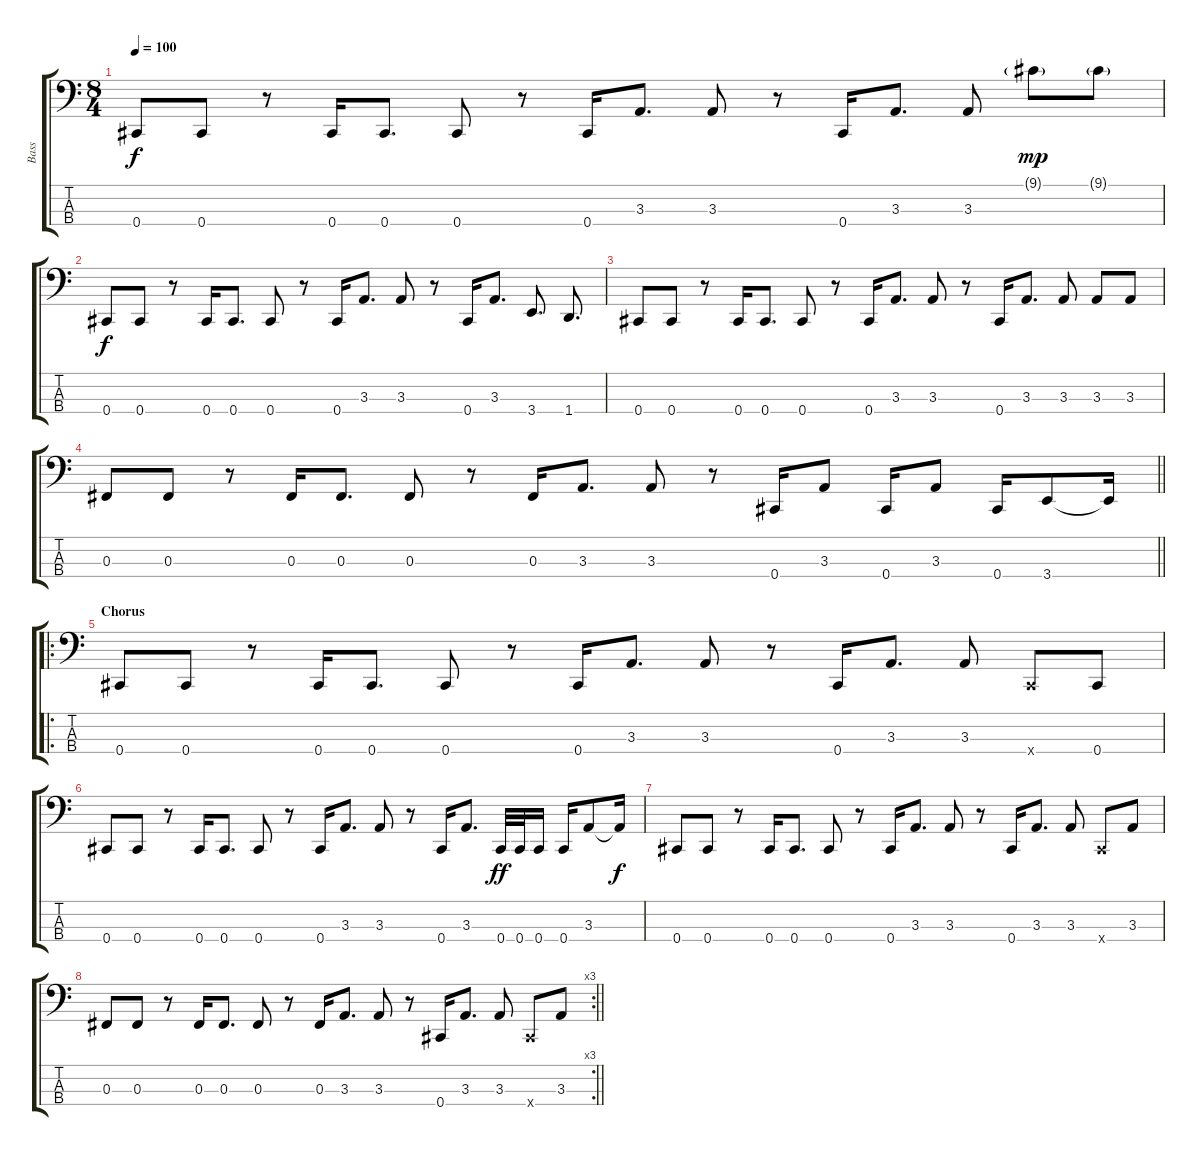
\track ("Bass" "Bass") {instrument synthbass1}
\staff {score tabs}
\tuning (E2 B1 Gb1 Db1) {hide}
\ts (8 4)
\tempo 100
\clef f4
\ks c
0.4.8{dy f} 0.4.8 r.8 0.4.16 0.4.8{d} 0.4.8 r.8 0.4.16 3.3.8{d} 3.3.8 r.8 0.4.16 3.3.8{d} 3.3.8 9.1{g}.8{dy mp} 9.1{g}.8 |
0.4.8{dy f} 0.4.8 r.8 0.4.16 0.4.8{d} 0.4.8 r.8 0.4.16 3.3.8{d} 3.3.8 r.8 0.4.16 3.3.8{d} 3.4.8{d} 1.4.8{d} |
0.4.8 0.4.8 r.8 0.4.16 0.4.8{d} 0.4.8 r.8 0.4.16 3.3.8{d} 3.3.8 r.8 0.4.16 3.3.8{d} 3.3.8 3.3.8 3.3.8 |
\barLineRight lightlight
0.3.8 0.3.8 r.8 0.3.16 0.3.8{d} 0.3.8 r.8 0.3.16 3.3.8{d} 3.3.8 r.8 0.4.16 3.3.8 0.4.16 3.3.8 0.4.16 3.4.8 3.4{t}.16 |
\ro
\section ("" "Chorus")
0.4.8 0.4.8 r.8 0.4.16 0.4.8{d} 0.4.8 r.8 0.4.16 3.3.8{d} 3.3.8 r.8 0.4.16 3.3.8{d} 3.3.8 0.4{x}.8 0.4.8 |
0.4.8 0.4.8 r.8 0.4.16 0.4.8{d} 0.4.8 r.8 0.4.16 3.3.8{d} 3.3.8 r.8 0.4.16 3.3.8{d} 0.4.32{dy ff} 0.4.32 0.4.16 0.4.16 3.3.8 3.3{t}.16{dy f} |
0.4.8 0.4.8 r.8 0.4.16 0.4.8{d} 0.4.8 r.8 0.4.16 3.3.8{d} 3.3.8 r.8 0.4.16 3.3.8{d} 3.3.8 0.4{x}.8 3.3.8 |
\rc 3
\barLineRight lightlight
0.3.8 0.3.8 r.8 0.3.16 0.3.8{d} 0.3.8 r.8 0.3.16 3.3.8{d} 3.3.8 r.8 0.4.16 3.3.8{d} 3.3.8 0.4{x}.8 3.3.8
